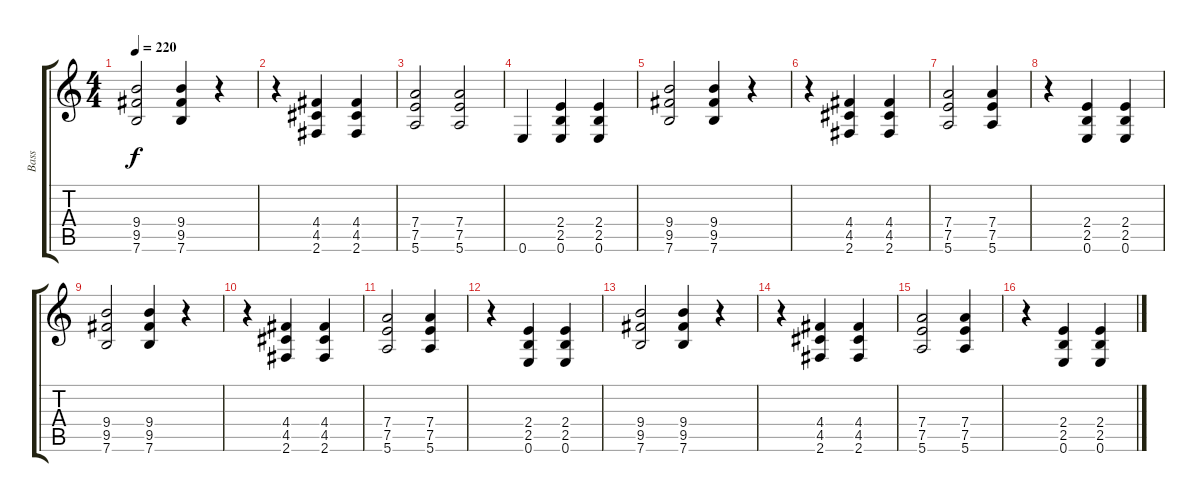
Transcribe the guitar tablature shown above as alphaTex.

\track ("Bass" "Bass") {instrument electricbassfinger}
\staff {score tabs}
\tuning (E4 B3 G3 D3 A2 E2) {hide}
\ts (4 4)
\tempo 220
\clef g2
\ks c
(9.4 9.5 7.6).2{dy f instrument electricbassfinger} (9.4 9.5 7.6).4 r.4 |
r.4 (4.4 4.5 2.6).4 (4.4 4.5 2.6).4 |
(7.4 7.5 5.6).2 (7.4 7.5 5.6).2 |
0.6.4 (2.4 2.5 0.6).4 (2.4 2.5 0.6).4 |
(9.4 9.5 7.6).2 (9.4 9.5 7.6).4 r.4 |
r.4 (4.4 4.5 2.6).4 (4.4 4.5 2.6).4 |
(7.4 7.5 5.6).2 (7.4 7.5 5.6).4 |
r.4 (2.4 2.5 0.6).4 (2.4 2.5 0.6).4 |
(9.4 9.5 7.6).2 (9.4 9.5 7.6).4 r.4 |
r.4 (4.4 4.5 2.6).4 (4.4 4.5 2.6).4 |
(7.4 7.5 5.6).2 (7.4 7.5 5.6).4 |
r.4 (2.4 2.5 0.6).4 (2.4 2.5 0.6).4 |
(9.4 9.5 7.6).2 (9.4 9.5 7.6).4 r.4 |
r.4 (4.4 4.5 2.6).4 (4.4 4.5 2.6).4 |
(7.4 7.5 5.6).2 (7.4 7.5 5.6).4 |
r.4 (2.4 2.5 0.6).4 (2.4 2.5 0.6).4
